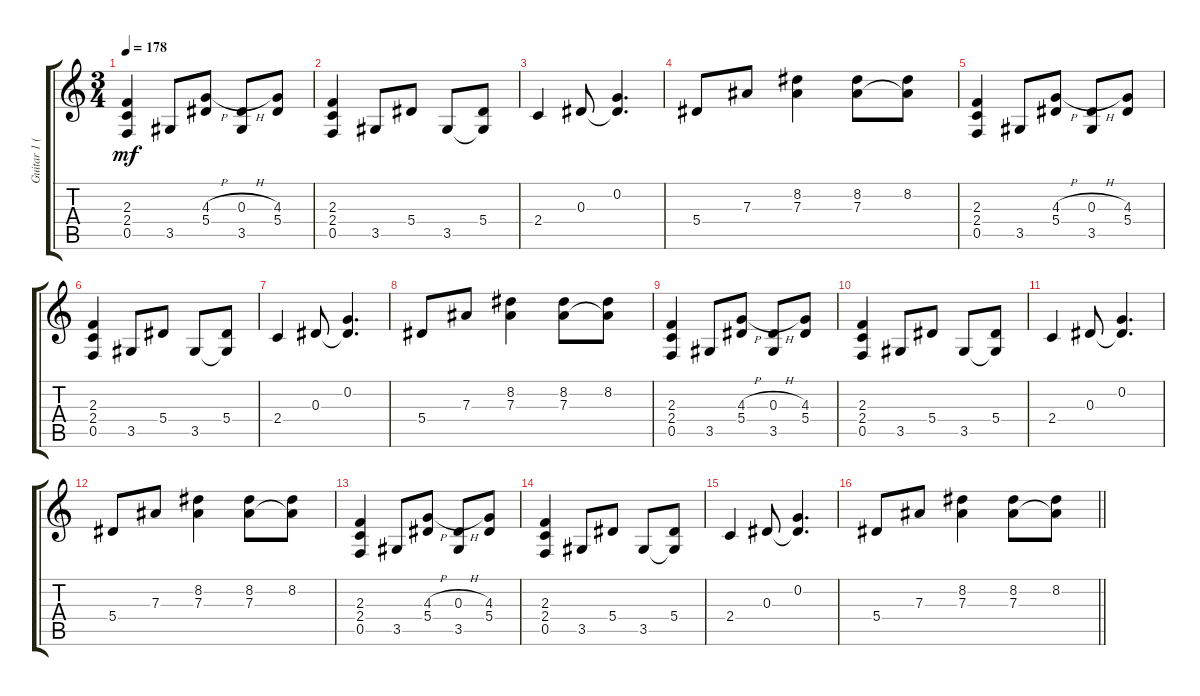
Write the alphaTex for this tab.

\track ("Guitar 1 (Lead)" "Guitar 1 (") {instrument distortionguitar}
\staff {score tabs}
\tuning (C4 G3 Eb3 Bb2 F2 C2) {hide}
\ts (3 4)
\tempo 178
\clef g2
\ks c
(2.3 2.4 0.5).4{dy mf balance 14} 3.5.8 (4.3{h} 5.4).8 (0.3{h} 3.5).8 (4.3 5.4).8 |
(2.3 2.4 0.5).4 3.5.8 5.4.8 3.5.8 (5.4 3.5{t}).8 |
2.4.4 0.3.8 (0.2 0.3{t}).4{d} |
5.4.8 7.3.8 (8.2 7.3).4 (8.2 7.3).8 (8.2 7.3{t}).8 |
(2.3 2.4 0.5).4 3.5.8 (4.3{h} 5.4).8 (0.3{h} 3.5).8 (4.3 5.4).8 |
(2.3 2.4 0.5).4 3.5.8 5.4.8 3.5.8 (5.4 3.5{t}).8 |
2.4.4 0.3.8 (0.2 0.3{t}).4{d} |
5.4.8 7.3.8 (8.2 7.3).4 (8.2 7.3).8 (8.2 7.3{t}).8 |
(2.3 2.4 0.5).4 3.5.8 (4.3{h} 5.4).8 (0.3{h} 3.5).8 (4.3 5.4).8 |
(2.3 2.4 0.5).4 3.5.8 5.4.8 3.5.8 (5.4 3.5{t}).8 |
2.4.4 0.3.8 (0.2 0.3{t}).4{d} |
5.4.8 7.3.8 (8.2 7.3).4 (8.2 7.3).8 (8.2 7.3{t}).8 |
(2.3 2.4 0.5).4 3.5.8 (4.3{h} 5.4).8 (0.3{h} 3.5).8 (4.3 5.4).8 |
(2.3 2.4 0.5).4 3.5.8 5.4.8 3.5.8 (5.4 3.5{t}).8 |
2.4.4 0.3.8 (0.2 0.3{t}).4{d} |
\barLineRight lightlight
5.4.8 7.3.8 (8.2 7.3).4 (8.2 7.3).8 (8.2 7.3{t}).8
